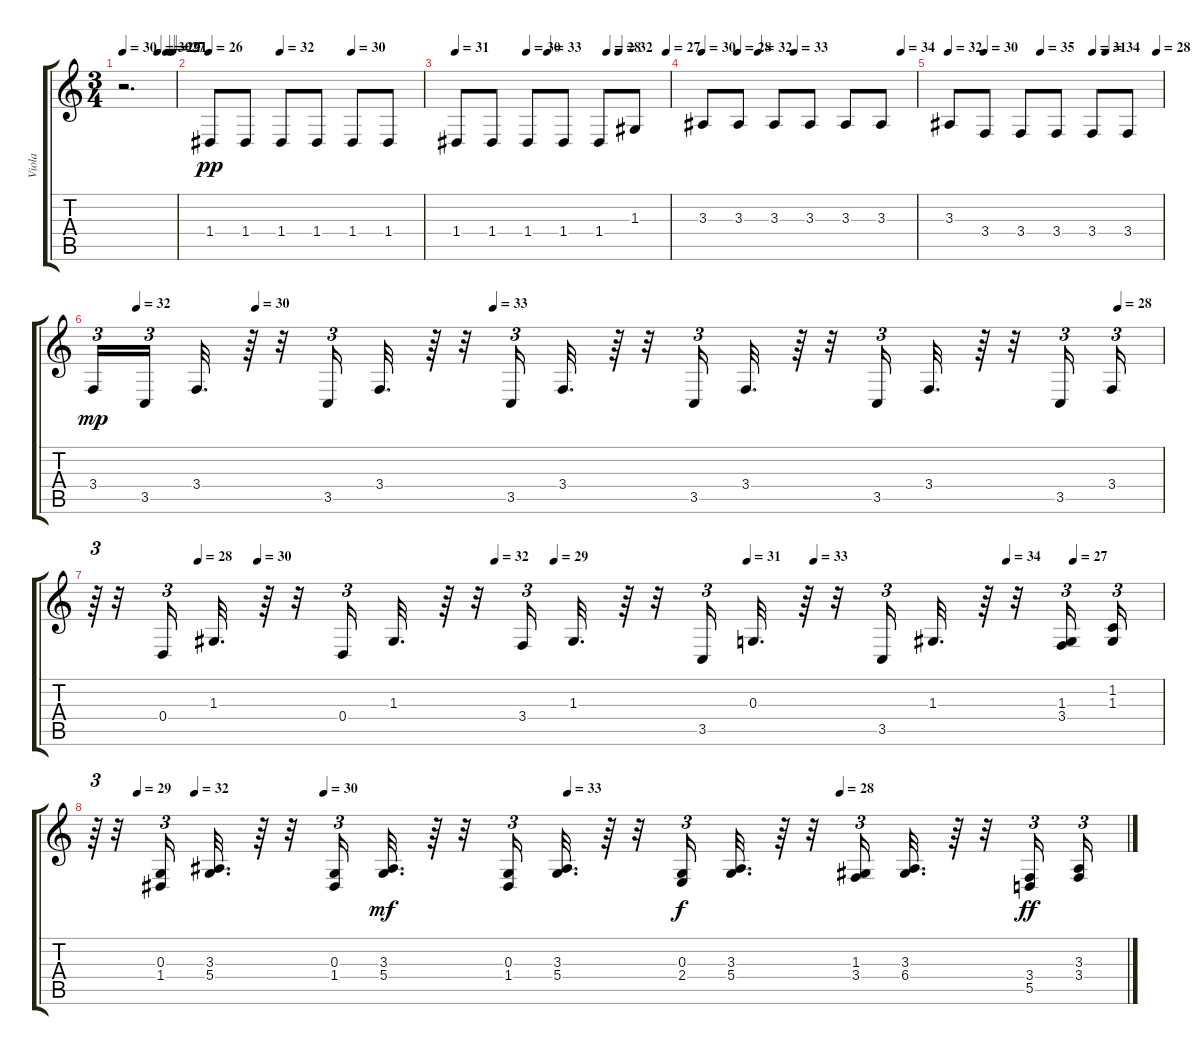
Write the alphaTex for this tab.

\track ("Viola" "Viola") {instrument viola}
\staff {score tabs}
\tuning (E4 B3 G3 D3 A2 E2) {hide}
\ts (3 4)
\tempo 30
\tempo (30 0.6666666666666666)
\tempo (29 0.8333333333333334)
\tempo (27 0.9166666666666666)
\tempo (21 0.9583333333333334)
\clef g2
\ks c
r.2{d dy mf} |
\tempo 26
\tempo (32 0.3333333333333333)
\tempo (30 0.6666666666666666)
1.4.8{dy pp instrument pizzicatostrings} 1.4.8 1.4.8 1.4.8 1.4.8 1.4.8 |
\tempo 31
\tempo (30 0.3333333333333333)
\tempo (33 0.4305555555555556)
\tempo (28 0.7083333333333334)
\tempo (32 0.7638888888888888)
\tempo (27 0.9861111111111112)
1.4.8 1.4.8 1.4.8 1.4.8 1.4.8 1.3.8 |
\tempo 30
\tempo (28 0.16666666666666666)
\tempo (32 0.2638888888888889)
\tempo (33 0.4305555555555556)
\tempo (34 0.9305555555555556)
3.3.8 3.3.8 3.3.8 3.3.8 3.3.8 3.3.8 |
\tempo 32
\tempo (30 0.16666666666666666)
\tempo (35 0.4305555555555556)
\tempo (31 0.6736111111111112)
\tempo (34 0.7361111111111112)
\tempo (28 0.9722222222222222)
3.3.8 3.4.8 3.4.8 3.4.8 3.4.8 3.4.8 |
\tempo (32 0.041666666666666664)
\tempo (30 0.1527777777777778)
\tempo (33 0.375)
\tempo (28 0.9583333333333334)
3.4.16{tu (3 2) dy mp instrument stringensemble1} 3.5.16{tu (3 2)} 3.4.32{d} r.64 r.32 3.5.16{tu (3 2)} 3.4.32{d} r.64 r.32 3.5.16{tu (3 2)} 3.4.32{d} r.64 r.32 3.5.16{tu (3 2)} 3.4.32{d} r.64 r.32 3.5.16{tu (3 2)} 3.4.32{d} r.64 r.32 3.5.16{tu (3 2)} 3.4.16{tu (3 2)} |
\tempo (28 0.09722222222222222)
\tempo (30 0.1527777777777778)
\tempo (32 0.375)
\tempo (29 0.4305555555555556)
\tempo (31 0.6111111111111112)
\tempo (33 0.6736111111111112)
\tempo (34 0.8541666666666666)
\tempo (27 0.9166666666666666)
r.64{tu (3 2)} r.32 0.4.16{tu (3 2)} 1.3.32{d} r.64 r.32 0.4.16{tu (3 2)} 1.3.32{d} r.64 r.32 3.4.16{tu (3 2)} 1.3.32{d} r.64 r.32 3.5.16{tu (3 2)} 0.3.32{d} r.64 r.32 3.5.16{tu (3 2)} 1.3.32{d} r.64 r.32 (1.3 3.4).16{tu (3 2)} (1.2 1.3).16{tu (3 2)} |
\tempo (29 0.041666666666666664)
\tempo (32 0.09722222222222222)
\tempo (30 0.2222222222222222)
\tempo (33 0.4583333333333333)
\tempo (28 0.7222222222222222)
r.64{tu (3 2)} r.32 (0.3 1.4).16{tu (3 2)} (3.3 5.4).32{d} r.64 r.32 (0.3 1.4).16{tu (3 2)} (3.3 5.4).32{d dy mf} r.64 r.32 (0.3 1.4).16{tu (3 2)} (3.3 5.4).32{d} r.64 r.32 (0.3 2.4).16{tu (3 2) dy f} (3.3 5.4).32{d} r.64 r.32 (1.3 3.4).16{tu (3 2)} (3.3 6.4).32{d} r.64 r.32 (3.4 5.5).16{tu (3 2) dy ff} (3.3 3.4).16{tu (3 2)}
